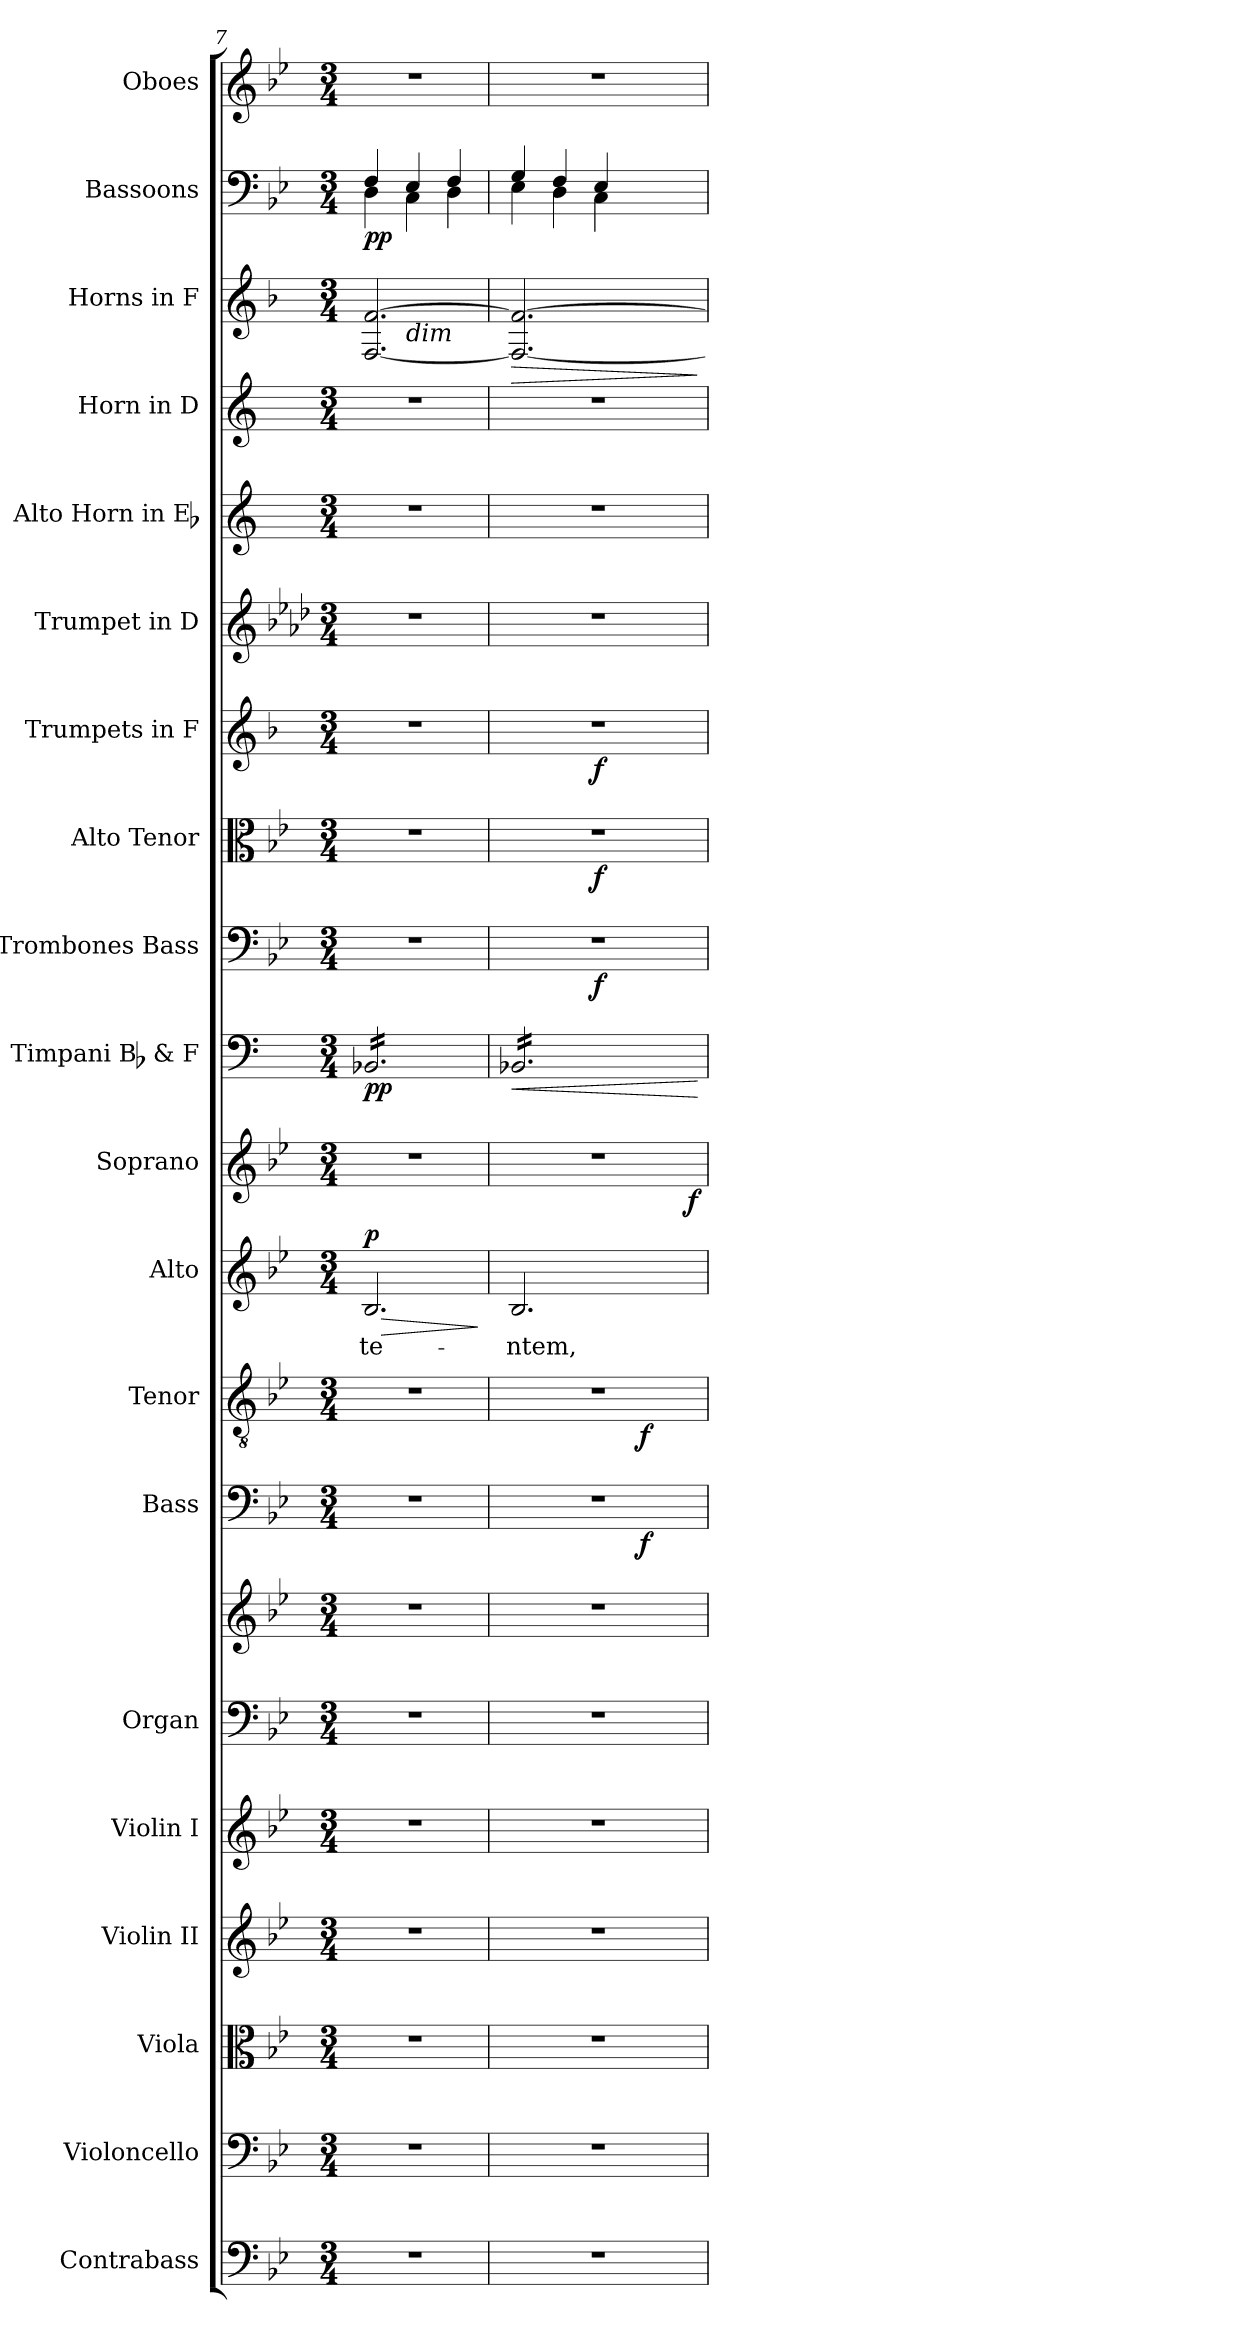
**kern	**kern	**kern	**kern	**kern	**kern	**kern	**kern	**dynam	**kern	**dynam	**kern	**text	**dynam	**kern	**dynam	**kern	**dynam	**kern	**dynam	**kern	**dynam	**kern	**dynam	**kern	**kern	**kern	**kern	**dynam	**kern	**dynam	**kern
*part20	*part19	*part18	*part17	*part16	*part15	*part15	*part14	*part14	*part13	*part13	*part12	*part12	*part12	*part11	*part11	*part10	*part10	*part9	*part9	*part8	*part8	*part7	*part7	*part6	*part5	*part4	*part3	*part3	*part2	*part2	*part1
*staff21	*staff20	*staff19	*staff18	*staff17	*staff16	*staff15	*staff14	*staff14	*staff13	*staff13	*staff12	*staff12	*staff12	*staff11	*staff11	*staff10	*staff10	*staff9	*staff9	*staff8	*staff8	*staff7	*staff7	*staff6	*staff5	*staff4	*staff3	*staff3	*staff2	*staff2	*staff1
*I"Contrabass	*I"Violoncello	*I"Viola	*I"Violin II	*I"Violin I	*I"Organ	*	*I"Bass	*	*I"Tenor	*	*I"Alto	*	*	*I"Soprano	*	*I"Timpani Bb & F	*	*I"Trombones  Bass	*	*I"Alto Tenor	*	*I"Trumpets in F	*	*I"Trumpet in D	*I"Alto Horn in Eb	*I"Horn in D	*I"Horns in F	*	*I"Bassoons	*	*I"Oboes
*I'Cb.	*I'Vc.	*I'Vla.	*I'Vln. II	*I'Vln. I	*I'Org.	*	*I'B.	*	*I'T.	*	*I'A.	*	*	*I'S.	*	*I'Timp.	*	*	*	*	*	*	*	*	*	*	*I'Hn.	*	*I'Bsn.	*	*I'Ob.
*clefF4	*clefF4	*clefC3	*clefG2	*clefG2	*clefF4	*clefG2	*clefF4	*	*clefGv2	*	*clefG2	*	*	*clefG2	*	*clefF4	*	*clefF4	*	*clefC3	*	*clefG2	*	*clefG2	*clefG2	*clefG2	*clefG2	*	*clefF4	*	*clefG2
*ITrd7c12	*	*	*	*	*	*	*	*	*ITrd7c12	*	*	*	*	*	*	*	*	*	*	*	*	*ITrd4c7	*	*ITrd-1c-2	*ITrd5c8	*ITrd6c10	*ITrd4c7	*	*	*	*
*k[b-e-]	*k[b-e-]	*k[b-e-]	*k[b-e-]	*k[b-e-]	*k[b-e-]	*k[b-e-]	*k[b-e-]	*	*k[b-e-]	*	*k[b-e-]	*	*	*k[b-e-]	*	*k[]	*	*k[b-e-]	*	*k[b-e-]	*	*k[b-e-]	*	*k[b-e-]	*k[f#c#g#d#]	*k[f#c#]	*k[b-e-]	*	*k[b-e-]	*	*k[b-e-]
*B-:	*B-:	*B-:	*B-:	*B-:	*B-:	*B-:	*B-:	*	*B-:	*	*B-:	*	*	*B-:	*	*C:	*	*B-:	*	*B-:	*	*B-:	*	*B-:	*E:	*D:	*B-:	*	*B-:	*	*B-:
*M3/4	*M3/4	*M3/4	*M3/4	*M3/4	*M3/4	*M3/4	*M3/4	*	*M3/4	*	*M3/4	*	*	*M3/4	*	*M3/4	*	*M3/4	*	*M3/4	*	*M3/4	*	*M3/4	*M3/4	*M3/4	*M3/4	*	*M3/4	*	*M3/4
=7	=7	=7	=7	=7	=7	=7	=7	=7	=7	=7	=7	=7	=7	=7	=7	=7	=7	=7	=7	=7	=7	=7	=7	=7	=7	=7	=7	=7	=7	=7	=7
!LO:N:vis=1	!LO:N:vis=1	!LO:N:vis=1	!LO:N:vis=1	!LO:N:vis=1	!LO:N:vis=1	!LO:N:vis=1	!LO:N:vis=1	!	!LO:N:vis=1	!	!	!	!	!	!	!	!	!	!	!	!	!	!	!	!	!	!	!	!	!	!
!	!	!	!	!	!	!	!	!	!	!	!	!	!	!	!	!	!	!	!	!	!	!	!	!	!	!	!	!	!LO:TX:a:i:t=dim	!	!
!	!	!	!	!	!	!	!	!	!	!	!	!LO:LY:b:color=#000000	!LO:HP:b	!LO:N:vis=1	!	!	!	!LO:N:vis=1	!	!LO:N:vis=1	!	!LO:N:vis=1	!	!LO:N:vis=1	!LO:N:vis=1	!LO:N:vis=1	!	!	!	!	!LO:N:vis=1
*	*	*	*	*	*	*	*	*	*	*	*	*	*	*	*	*	*	*	*	*	*	*	*	*	*	*	*^	*	*^	*	*
*	*	*	*	*	*	*	*	*	*	*	*	*	*	*	*	*tremolo	*	*	*	*	*	*	*	*	*	*	*	*	*	*	*	*	*
2.r	2.r	2.r	2.r	2.r	2.r	2.r	2.r	.	2.r	.	2.B-i/	-te-	> p	2.r	.	16BB-Xi/LL	pp	2.r	.	2.r	.	2.r	.	2.r	2.r	2.r	[2.BB-i/ [2.B-i	4ryy	.	4Fi/	4Di\	pp	2.r
.	.	.	.	.	.	.	.	.	.	.	.	.	.	.	.	16BB-Xi/	.	.	.	.	.	.	.	.	.	.	.	.	.	.	.	.	.
.	.	.	.	.	.	.	.	.	.	.	.	.	.	.	.	16BB-Xi/	.	.	.	.	.	.	.	.	.	.	.	.	.	.	.	.	.
.	.	.	.	.	.	.	.	.	.	.	.	.	.	.	.	16BB-Xi/	.	.	.	.	.	.	.	.	.	.	.	.	.	.	.	.	.
!	!	!	!	!	!	!	!	!	!	!	!	!	!	!	!	!	!	!	!	!	!	!	!	!	!	!	!	!LO:TX:b:i:t=dim	!	!	!	!	!
.	.	.	.	.	.	.	.	.	.	.	.	.	.	.	.	16BB-Xi/	.	.	.	.	.	.	.	.	.	.	.	2ryy	.	4E-i/	4Ci\	.	.
.	.	.	.	.	.	.	.	.	.	.	.	.	.	.	.	16BB-Xi/	.	.	.	.	.	.	.	.	.	.	.	.	.	.	.	.	.
.	.	.	.	.	.	.	.	.	.	.	.	.	.	.	.	16BB-Xi/	.	.	.	.	.	.	.	.	.	.	.	.	.	.	.	.	.
.	.	.	.	.	.	.	.	.	.	.	.	.	.	.	.	16BB-Xi/	.	.	.	.	.	.	.	.	.	.	.	.	.	.	.	.	.
.	.	.	.	.	.	.	.	.	.	.	.	.	.	.	.	16BB-Xi/	.	.	.	.	.	.	.	.	.	.	.	.	.	4Fi/	4Di\	.	.
.	.	.	.	.	.	.	.	.	.	.	.	.	.	.	.	16BB-Xi/	.	.	.	.	.	.	.	.	.	.	.	.	.	.	.	.	.
.	.	.	.	.	.	.	.	.	.	.	.	.	.	.	.	16BB-Xi/	.	.	.	.	.	.	.	.	.	.	.	.	.	.	.	.	.
.	.	.	.	.	.	.	.	.	.	.	.	.	.	.	.	16BB-Xi/JJ	.	.	.	.	.	.	.	.	.	.	.	.	.	.	.	.	.
*	*	*	*	*	*	*	*	*	*	*	*	*	*	*	*	*	*	*	*	*	*	*	*	*	*	*	*	*	*	*v	*v	*	*
.	.	.	.	.	.	.	.	.	.	.	.	.	]	.	.	.	.	.	.	.	.	.	.	.	.	.	.	.	.	.	.	.
=8	=8	=8	=8	=8	=8	=8	=8	=8	=8	=8	=8	=8	=8	=8	=8	=8	=8	=8	=8	=8	=8	=8	=8	=8	=8	=8	=8	=8	=8	=8	=8	=8
!LO:N:vis=1	!LO:N:vis=1	!LO:N:vis=1	!LO:N:vis=1	!LO:N:vis=1	!LO:N:vis=1	!LO:N:vis=1	!LO:N:vis=1	!	!LO:N:vis=1	!	!	!	!	!	!	!	!	!	!	!	!	!	!	!	!	!	!	!	!	!	!	!
*	*	*	*	*	*	*	*	*	*	*	*	*	*	*	*	*	*	*	*	*	*	*	*	*	*	*	*v	*v	*	*	*	*
*	*	*	*	*	*	*	*	*	*	*	*	*	*	*	*	*	*	*	*	*	*	*	*	*	*	*	*^	*	*	*	*
!	!	!	!	!	!	!	!	!	!	!	!	!LO:LY:b:color=#000000	!	!LO:N:vis=1	!	!	!LO:HP:b	!LO:N:vis=1	!	!LO:N:vis=1	!	!LO:N:vis=1	!	!LO:N:vis=1	!LO:N:vis=1	!LO:N:vis=1	!	!	!LO:HP:b	!	!	!LO:N:vis=1
*	*	*	*	*	*	*	*^	*	*^	*	*	*	*	*^	*	*	*	*^	*	*^	*	*^	*	*	*	*	*v	*v	*	*^	*	*
2.r	2.r	2.r	2.r	2.r	2.r	2.r	2.r	2ryy	.	2.r	2ryy	.	2.B-i/	-ntem,	.	2.r	2ryy	.	16BB-Xi/LL	<	2.r	2ryy	.	2.r	2ryy	.	2.r	2ryy	.	2.r	2.r	2.r	2.BB-i/_ 2.B-i_	>	4Gi/	4E-i\	.	2.r
.	.	.	.	.	.	.	.	.	.	.	.	.	.	.	.	.	.	.	16BB-Xi/	.	.	.	.	.	.	.	.	.	.	.	.	.	.	.	.	.	.	.
.	.	.	.	.	.	.	.	.	.	.	.	.	.	.	.	.	.	.	16BB-Xi/	.	.	.	.	.	.	.	.	.	.	.	.	.	.	.	.	.	.	.
.	.	.	.	.	.	.	.	.	.	.	.	.	.	.	.	.	.	.	16BB-Xi/	.	.	.	.	.	.	.	.	.	.	.	.	.	.	.	.	.	.	.
.	.	.	.	.	.	.	.	.	.	.	.	.	.	.	.	.	.	.	16BB-Xi/	.	.	.	.	.	.	.	.	.	.	.	.	.	.	.	4Fi/	4Di\	.	.
.	.	.	.	.	.	.	.	.	.	.	.	.	.	.	.	.	.	.	16BB-Xi/	.	.	.	.	.	.	.	.	.	.	.	.	.	.	.	.	.	.	.
.	.	.	.	.	.	.	.	.	.	.	.	.	.	.	.	.	.	.	16BB-Xi/	.	.	.	.	.	.	.	.	.	.	.	.	.	.	.	.	.	.	.
.	.	.	.	.	.	.	.	.	.	.	.	.	.	.	.	.	.	.	16BB-Xi/	.	.	.	.	.	.	.	.	.	.	.	.	.	.	.	.	.	.	.
.	.	.	.	.	.	.	.	16ryy	.	.	16ryy	.	.	.	.	.	8ryy	.	16BB-Xi/	.	.	4ryy	f	.	4ryy	f	.	4ryy	f	.	.	.	.	.	4E-i/	4Ci\	.	.
.	.	.	.	.	.	.	.	32ryy	.	.	32ryy	.	.	.	.	.	.	.	16BB-Xi/	.	.	.	.	.	.	.	.	.	.	.	.	.	.	.	.	.	.	.
.	.	.	.	.	.	.	.	64ryy	.	.	64ryy	.	.	.	.	.	.	.	.	.	.	.	.	.	.	.	.	.	.	.	.	.	.	.	.	.	.	.
.	.	.	.	.	.	.	.	128ryy	.	.	128ryy	.	.	.	.	.	.	.	.	.	.	.	.	.	.	.	.	.	.	.	.	.	.	.	.	.	.	.
.	.	.	.	.	.	.	.	256ryy	.	.	256ryy	.	.	.	.	.	.	.	.	.	.	.	.	.	.	.	.	.	.	.	.	.	.	.	.	.	.	.
.	.	.	.	.	.	.	.	1024ryy	.	.	1024ryy	.	.	.	.	.	.	.	.	.	.	.	.	.	.	.	.	.	.	.	.	.	.	.	.	.	.	.
.	.	.	.	.	.	.	.	8ryy	f	.	8ryy	f	.	.	.	.	.	.	.	.	.	.	.	.	.	.	.	.	.	.	.	.	.	.	.	.	.	.
.	.	.	.	.	.	.	.	.	.	.	.	.	.	.	.	.	16ryy	.	16BB-Xi/	.	.	.	.	.	.	.	.	.	.	.	.	.	.	.	.	.	.	.
.	.	.	.	.	.	.	.	.	.	.	.	.	.	.	.	.	32ryy	.	16BB-Xi/JJ	.	.	.	.	.	.	.	.	.	.	.	.	.	.	.	.	.	.	.
*	*	*	*	*	*	*	*	*	*	*	*	*	*	*	*	*	*	*	*Xtremolo	*	*	*	*	*	*	*	*	*	*	*	*	*	*	*	*	*	*	*
.	.	.	.	.	.	.	.	.	.	.	.	.	.	.	.	.	64ryy	.	.	.	.	.	.	.	.	.	.	.	.	.	.	.	.	.	.	.	.	.
.	.	.	.	.	.	.	.	.	.	.	.	.	.	.	.	.	128...ryy	.	.	.	.	.	.	.	.	.	.	.	.	.	.	.	.	.	.	.	.	.
.	.	.	.	.	.	.	.	512.ryy	.	.	512.ryy	.	.	.	.	.	.	.	.	.	.	.	.	.	.	.	.	.	.	.	.	.	.	.	.	.	.	.
.	.	.	.	.	.	.	.	.	.	.	.	.	.	.	.	.	1024ryy	f	.	.	.	.	.	.	.	.	.	.	.	.	.	.	.	.	.	.	.	.
*	*	*	*	*	*	*	*	*	*	*	*	*	*	*	*	*	*	*	*	*	*	*	*	*	*	*	*	*	*	*	*	*	*	*	*v	*v	*	*
.	.	.	.	.	.	.	.	.	.	.	.	.	.	.	.	.	.	.	.	[	.	.	.	.	.	.	.	.	.	.	.	.	.	]	.	.	.
*	*	*	*	*	*	*	*v	*v	*	*	*	*	*	*	*	*v	*v	*	*	*	*v	*v	*	*v	*v	*	*v	*v	*	*	*	*	*	*	*	*	*
*	*	*	*	*	*	*	*	*	*v	*v	*	*	*	*	*	*	*	*	*	*	*	*	*	*	*	*	*	*	*	*	*	*
=	=	=	=	=	=	=	=	=	=	=	=	=	=	=	=	=	=	=	=	=	=	=	=	=	=	=	=	=	=	=	=
*-	*-	*-	*-	*-	*-	*-	*-	*-	*-	*-	*-	*-	*-	*-	*-	*-	*-	*-	*-	*-	*-	*-	*-	*-	*-	*-	*-	*-	*-	*-	*-
